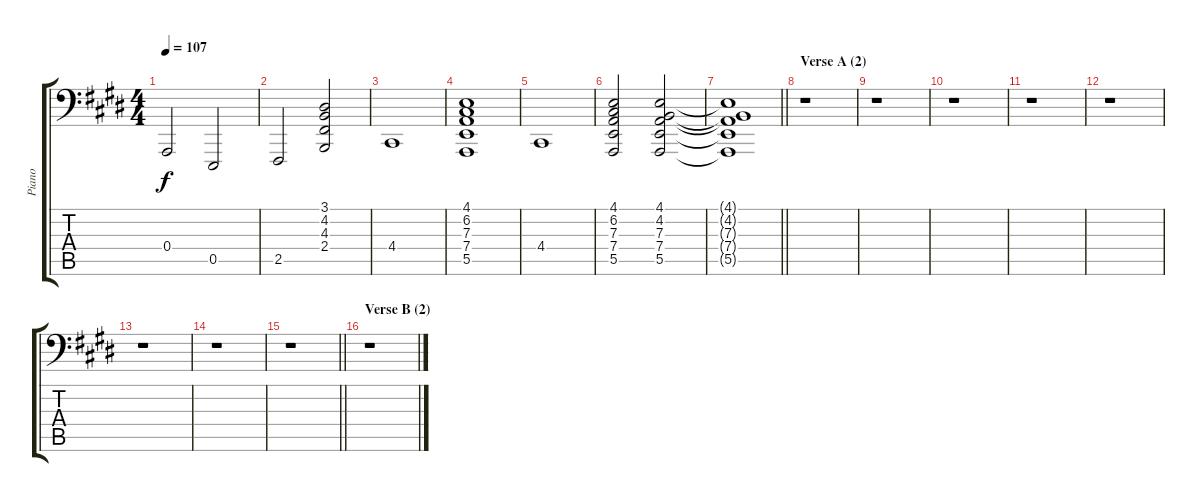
\track ("Piano" "Piano") {instrument brightacousticpiano}
\staff {score tabs}
\tuning (C3 G2 D2 A1 E1 B0) {hide}
\ts (4 4)
\tempo 107
\clef f4
\ks e
0.4.2{dy f} 0.5.2 |
2.5.2 (3.1 4.2 4.3 2.4).2 |
4.4.1 |
(4.1 6.2 7.3 7.4 5.5).1 |
4.4.1 |
(4.1 6.2 7.3 7.4 5.5).2 (4.1 4.2 7.3 7.4 5.5).2 |
\barLineRight lightlight
(4.1{t} 4.2{t} 7.3{t} 7.4{t} 5.5{t}).1 |
\section ("" "Verse A (2)")
r.1 |
r.1 |
r.1 |
r.1 |
r.1 |
r.1 |
r.1 |
\barLineRight lightlight
r.1 |
\section ("" "Verse B (2)")
r.1
